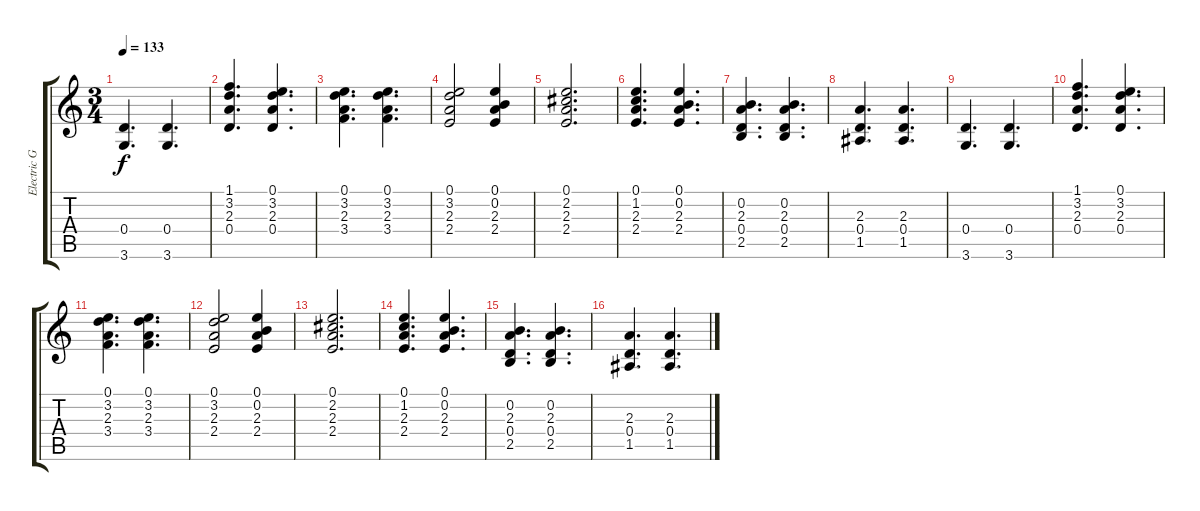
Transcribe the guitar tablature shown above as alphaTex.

\track ("Electric Guitar" "Electric G") {instrument electricguitarclean}
\staff {score tabs}
\tuning (E4 B3 G3 D3 A2 E2) {hide}
\ts (3 4)
\tempo 133
\clef g2
\ks c
(0.4 3.6).4{d dy f} (0.4 3.6).4{d} |
(1.1 3.2 2.3 0.4).4{d} (0.1 3.2 2.3 0.4).4{d} |
(0.1 3.2 2.3 3.4).4{d} (0.1 3.2 2.3 3.4).4{d} |
(0.1 3.2 2.3 2.4).2 (0.1 0.2 2.3 2.4).4 |
(0.1 2.2 2.3 2.4).2{d} |
(0.1 1.2 2.3 2.4).4{d} (0.1 0.2 2.3 2.4).4{d} |
(0.2 2.3 0.4 2.5).4{d} (0.2 2.3 0.4 2.5).4{d} |
(2.3 0.4 1.5).4{d} (2.3 0.4 1.5).4{d} |
(0.4 3.6).4{d} (0.4 3.6).4{d} |
(1.1 3.2 2.3 0.4).4{d} (0.1 3.2 2.3 0.4).4{d} |
(0.1 3.2 2.3 3.4).4{d} (0.1 3.2 2.3 3.4).4{d} |
(0.1 3.2 2.3 2.4).2 (0.1 0.2 2.3 2.4).4 |
(0.1 2.2 2.3 2.4).2{d} |
(0.1 1.2 2.3 2.4).4{d} (0.1 0.2 2.3 2.4).4{d} |
(0.2 2.3 0.4 2.5).4{d} (0.2 2.3 0.4 2.5).4{d} |
(2.3 0.4 1.5).4{d} (2.3 0.4 1.5).4{d}
